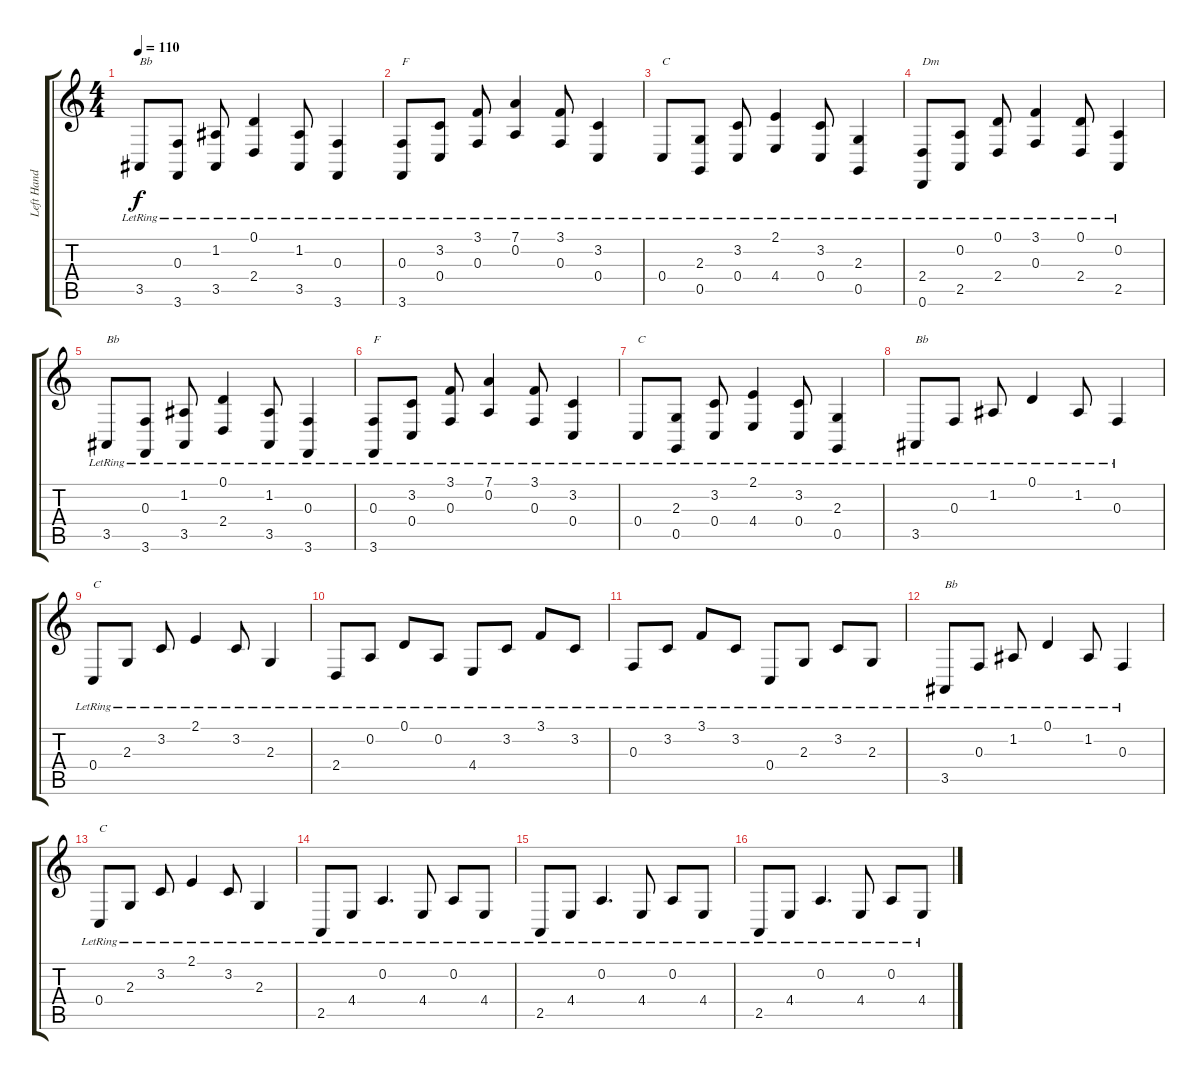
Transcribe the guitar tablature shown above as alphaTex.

\track ("Left Hand" "Left Hand") {instrument brightacousticpiano}
\staff {score tabs}
\tuning (D4 A3 F3 C3 G2 D2) {hide}
\ts (4 4)
\tempo 110
\clef g2
\ks c
3.5{lr}.8{txt "Bb" dy f} (0.3{lr} 3.6{lr}).8 (1.2{lr} 3.5{lr}).8 (0.1{lr} 2.4{lr}).4 (1.2{lr} 3.5{lr}).8 (0.3{lr} 3.6{lr}).4 |
(0.3{lr} 3.6{lr}).8{txt "F"} (3.2{lr} 0.4{lr}).8 (3.1{lr} 0.3{lr}).8 (7.1{lr} 0.2{lr}).4 (3.1{lr} 0.3{lr}).8 (3.2{lr} 0.4{lr}).4 |
0.4{lr}.8{txt "C"} (2.3{lr} 0.5{lr}).8 (3.2{lr} 0.4{lr}).8 (2.1{lr} 4.4{lr}).4 (3.2{lr} 0.4{lr}).8 (2.3{lr} 0.5{lr}).4 |
(2.4{lr} 0.6{lr}).8{txt "Dm"} (0.2{lr} 2.5{lr}).8 (0.1{lr} 2.4{lr}).8 (3.1{lr} 0.3{lr}).4 (0.1{lr} 2.4{lr}).8 (0.2{lr} 2.5{lr}).4 |
3.5{lr}.8{txt "Bb"} (0.3{lr} 3.6{lr}).8 (1.2{lr} 3.5{lr}).8 (0.1{lr} 2.4{lr}).4 (1.2{lr} 3.5{lr}).8 (0.3{lr} 3.6{lr}).4 |
(0.3{lr} 3.6{lr}).8{txt "F"} (3.2{lr} 0.4{lr}).8 (3.1{lr} 0.3{lr}).8 (7.1{lr} 0.2{lr}).4 (3.1{lr} 0.3{lr}).8 (3.2{lr} 0.4{lr}).4 |
0.4{lr}.8{txt "C"} (2.3{lr} 0.5{lr}).8 (3.2{lr} 0.4{lr}).8 (2.1{lr} 4.4{lr}).4 (3.2{lr} 0.4{lr}).8 (2.3{lr} 0.5{lr}).4 |
3.5{lr}.8{txt "Bb"} 0.3{lr}.8 1.2{lr}.8 0.1{lr}.4 1.2{lr}.8 0.3{lr}.4 |
0.4{lr}.8{txt "C"} 2.3{lr}.8 3.2{lr}.8 2.1{lr}.4 3.2{lr}.8 2.3{lr}.4 |
2.4{lr}.8 0.2{lr}.8 0.1{lr}.8 0.2{lr}.8 4.4{lr}.8 3.2{lr}.8 3.1{lr}.8 3.2{lr}.8 |
0.3{lr}.8 3.2{lr}.8 3.1{lr}.8 3.2{lr}.8 0.4{lr}.8 2.3{lr}.8 3.2{lr}.8 2.3{lr}.8 |
3.5{lr}.8{txt "Bb"} 0.3{lr}.8 1.2{lr}.8 0.1{lr}.4 1.2{lr}.8 0.3{lr}.4 |
0.4{lr}.8{txt "C"} 2.3{lr}.8 3.2{lr}.8 2.1{lr}.4 3.2{lr}.8 2.3{lr}.4 |
2.5{lr}.8 4.4{lr}.8 0.2{lr}.4{d} 4.4{lr}.8 0.2{lr}.8 4.4{lr}.8 |
2.5{lr}.8 4.4{lr}.8 0.2{lr}.4{d} 4.4{lr}.8 0.2{lr}.8 4.4{lr}.8 |
2.5{lr}.8 4.4{lr}.8 0.2{lr}.4{d} 4.4{lr}.8 0.2{lr}.8 4.4{lr}.8
